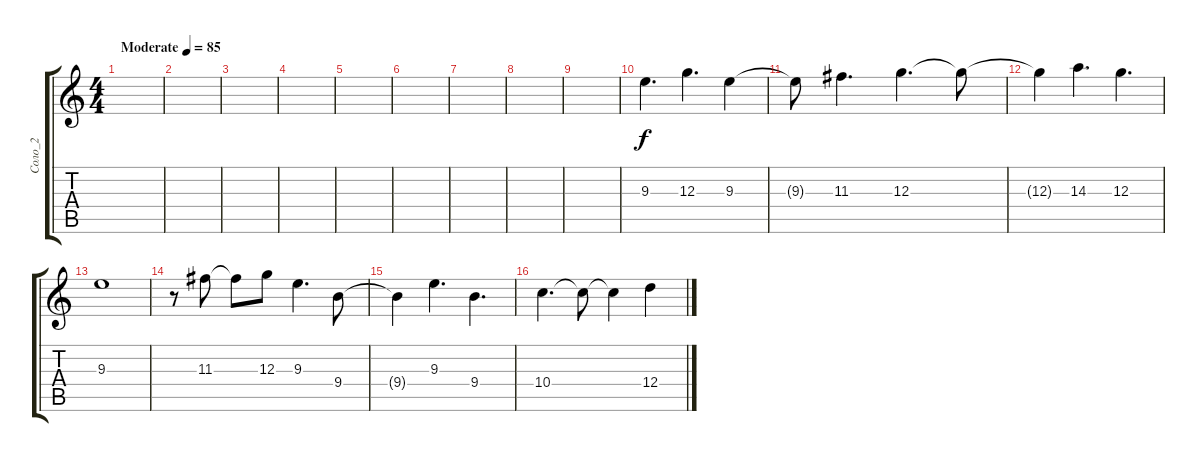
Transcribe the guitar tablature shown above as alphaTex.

\track ("Соло_2" "Соло_2") {instrument distortionguitar}
\staff {score tabs}
\tuning (E4 B3 G3 D3 A2 E2) {hide}
\ts (4 4)
\tempo (85 "Moderate")
\clef g2
\ks c
|
|
|
|
|
|
|
|
|
9.3.4{d} 12.3.4{d} 9.3.4 |
9.3{t}.8 11.3.4{d} 12.3.4{d} 12.3{t}.8 |
12.3{t}.4 14.3.4{d} 12.3.4{d} |
9.3.1 |
r.8 11.3.8 11.3{t}.8 12.3.8 9.3.4{d} 9.4.8 |
9.4{t}.4 9.3.4{d} 9.4.4{d} |
10.4.4{d} 10.4{t}.8 10.4{t}.4 12.4.4
